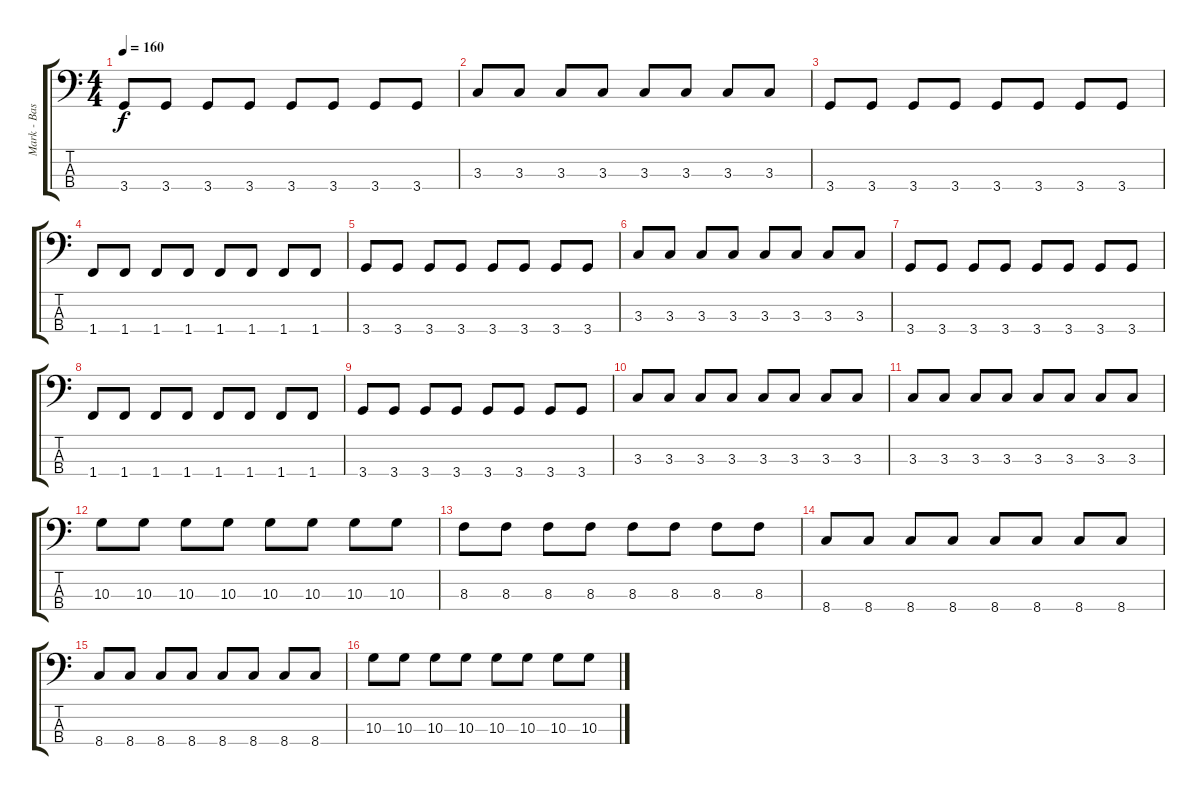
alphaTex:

\track ("Mark - Bass" "Mark - Bas") {instrument electricbasspick}
\staff {score tabs}
\tuning (G2 D2 A1 E1) {hide}
\ts (4 4)
\tempo 160
\clef f4
\ks c
3.4.8{dy f} 3.4.8 3.4.8 3.4.8 3.4.8 3.4.8 3.4.8 3.4.8 |
3.3.8 3.3.8 3.3.8 3.3.8 3.3.8 3.3.8 3.3.8 3.3.8 |
3.4.8 3.4.8 3.4.8 3.4.8 3.4.8 3.4.8 3.4.8 3.4.8 |
1.4.8 1.4.8 1.4.8 1.4.8 1.4.8 1.4.8 1.4.8 1.4.8 |
3.4.8 3.4.8 3.4.8 3.4.8 3.4.8 3.4.8 3.4.8 3.4.8 |
3.3.8 3.3.8 3.3.8 3.3.8 3.3.8 3.3.8 3.3.8 3.3.8 |
3.4.8 3.4.8 3.4.8 3.4.8 3.4.8 3.4.8 3.4.8 3.4.8 |
1.4.8 1.4.8 1.4.8 1.4.8 1.4.8 1.4.8 1.4.8 1.4.8 |
3.4.8 3.4.8 3.4.8 3.4.8 3.4.8 3.4.8 3.4.8 3.4.8 |
3.3.8 3.3.8 3.3.8 3.3.8 3.3.8 3.3.8 3.3.8 3.3.8 |
3.3.8 3.3.8 3.3.8 3.3.8 3.3.8 3.3.8 3.3.8 3.3.8 |
10.3.8 10.3.8 10.3.8 10.3.8 10.3.8 10.3.8 10.3.8 10.3.8 |
8.3.8 8.3.8 8.3.8 8.3.8 8.3.8 8.3.8 8.3.8 8.3.8 |
8.4.8 8.4.8 8.4.8 8.4.8 8.4.8 8.4.8 8.4.8 8.4.8 |
8.4.8 8.4.8 8.4.8 8.4.8 8.4.8 8.4.8 8.4.8 8.4.8 |
10.3.8 10.3.8 10.3.8 10.3.8 10.3.8 10.3.8 10.3.8 10.3.8
